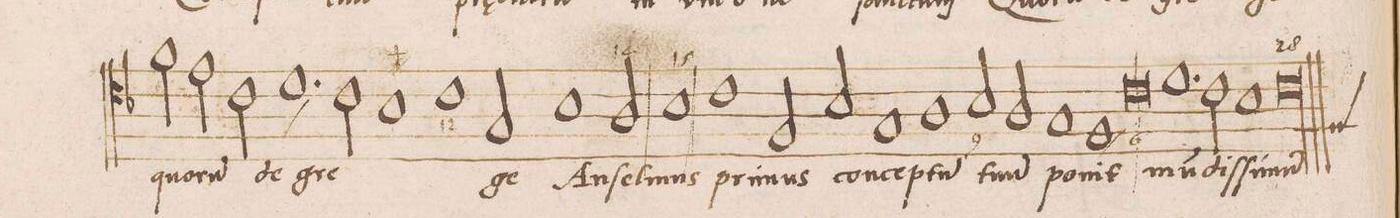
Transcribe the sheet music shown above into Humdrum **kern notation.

**kern	**text
*I"TENOR	*
*clefC4	*
*k[b-]	*
*met(C|)	*
*M2/1	*
2f\	quo-
2e\	-ru(m)
2c\	de
=25-	=25-
1.d,<	gre-
2c\	.
=26-	=26-
1B-	.
1c	.
=27-	=27-
2G/	ge
1B-	An-
2A/	-ſel-
=28-	=28-
1B-	-mus
1c	pri-
=29-	=29-
2F/	-mus
2B-/	con-
1G	-ce-
=30-	=30-
1A	-ptu(m)
2B-/	tu-
2A/	-u(m)
=31-	=31-
1G	po-
1F	-nit
=32-	=32-
0c	mu(n)-
=33-	=33-
1.d	-diſ-
2c\	-ſi-
=34-	=34-
1B-	.
*custos:F	*
1cl	-mu(m)
=35||	=35||
*-	*-
